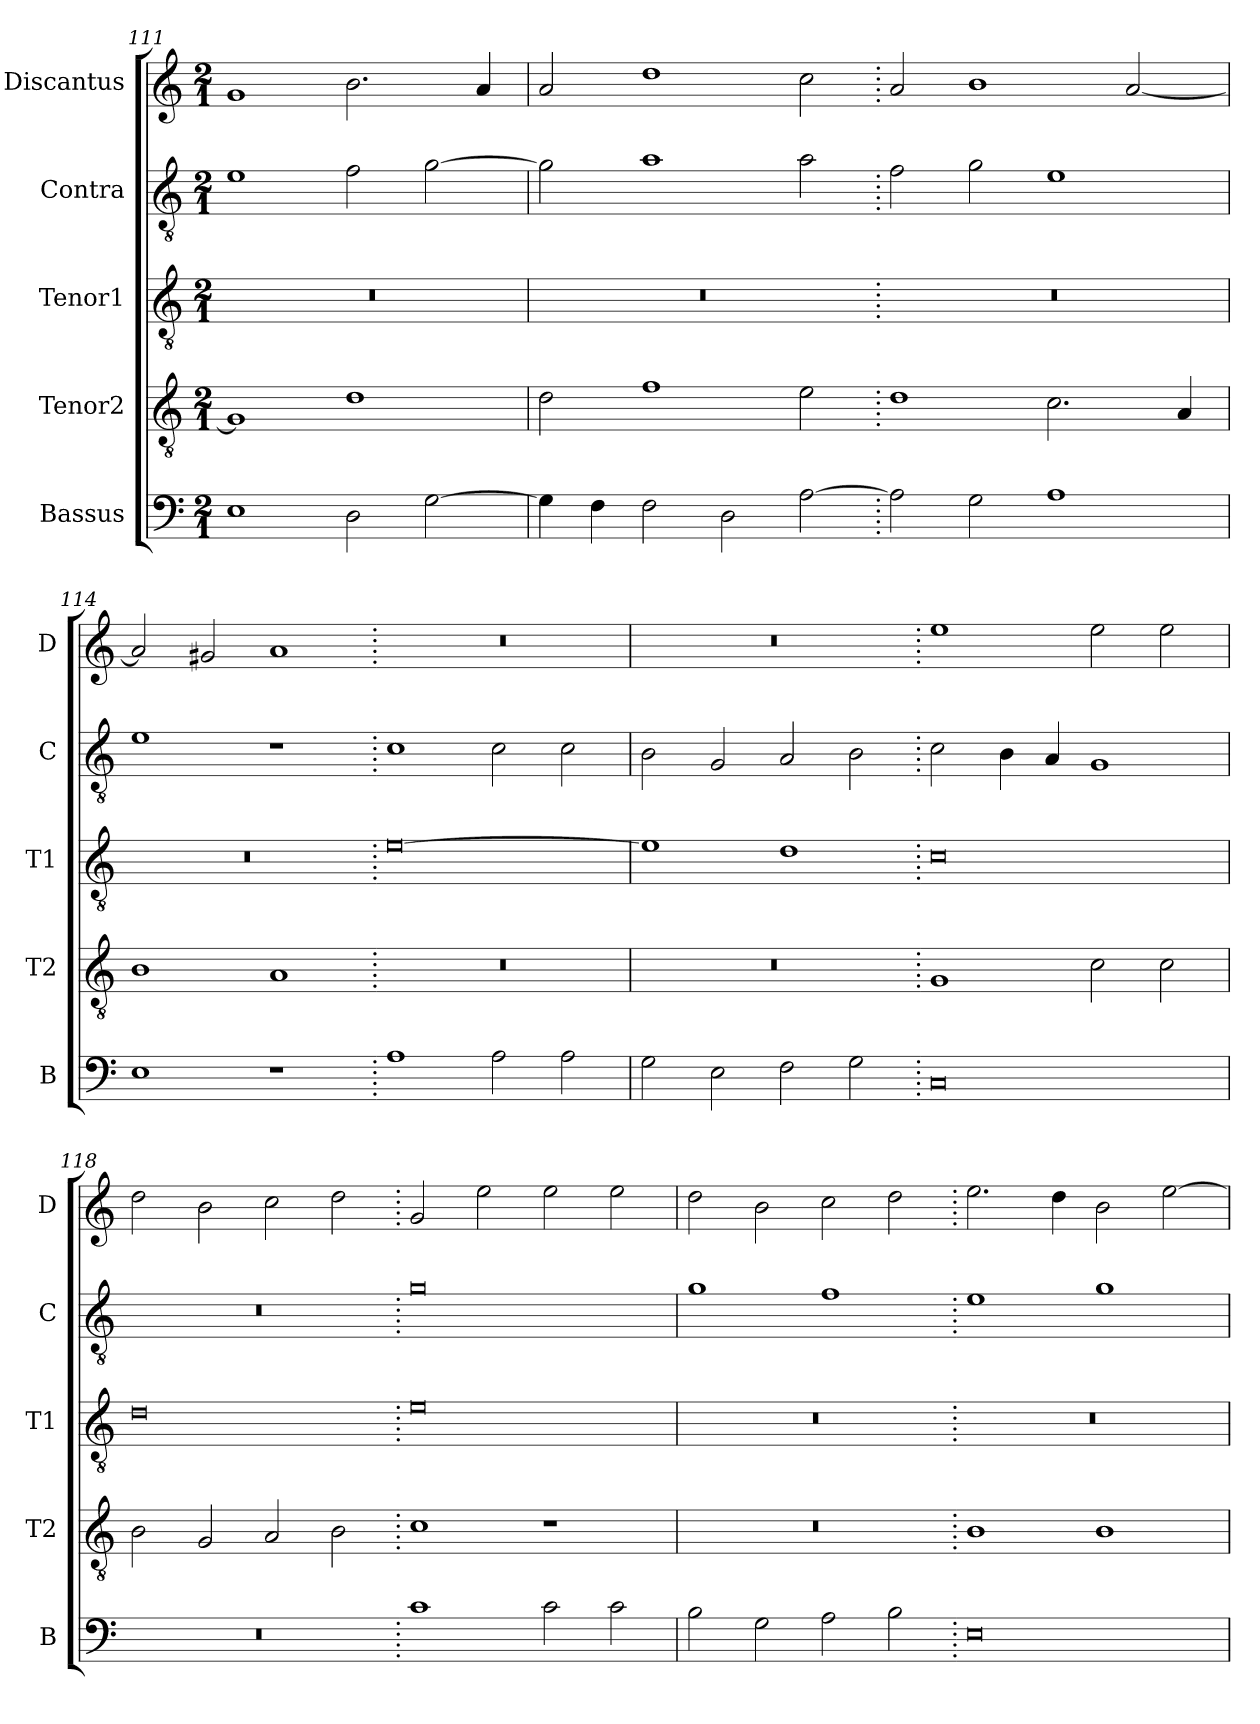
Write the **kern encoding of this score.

**kern	**kern	**kern	**kern	**kern
*part5	*part4	*part3	*part2	*part1
*staff5	*staff4	*staff3	*staff2	*staff1
*I"Bassus	*I"Tenor2	*I"Tenor1	*I"Contra	*I"Discantus
*I'B	*I'T2	*I'T1	*I'C	*I'D
*clefF4	*clefGv2	*clefGv2	*clefGv2	*clefG2
*k[]	*k[]	*k[]	*k[]	*k[]
*M2/1	*M2/1	*M2/1	*M2/1	*M2/1
=111	=111	=111	=111	=111
1E	1G]	0r	1e	1g
2D\	1d	.	2f\	2.b\
[2G\	.	.	[2g\	.
.	.	.	.	4a/
=112	=112	=112	=112	=112
4G\]	2d\	0r	2g\]	2a/
4F\	.	.	.	.
2F\	1f	.	1a	1dd
2D\	.	.	.	.
[2A\	2e\	.	2a\	2cc\
=113.	=113.	=113.	=113.	=113.
2A\]	1d	0r	2f\	2a/
2G\	.	.	2g\	1b
1A	2.c\	.	1e	.
.	.	.	.	[2a/
.	4A/	.	.	.
=114	=114	=114	=114	=114
1E	1B	0r	1e	2a/]
.	.	.	.	2g#X/
1r	1A	.	1r	1a
=115.	=115.	=115.	=115.	=115.
1A	0r	[0e	1c	0r
2A\	.	.	2c\	.
2A\	.	.	2c\	.
=116	=116	=116	=116	=116
2G\	0r	1e]	2B\	0r
2E\	.	.	2G/	.
2F\	.	1d	2A/	.
2G\	.	.	2B\	.
=117.	=117.	=117.	=117.	=117.
0C	1G	0c	2c\	1ee
.	.	.	4B\	.
.	.	.	4A/	.
.	2c\	.	1G	2ee\
.	2c\	.	.	2ee\
=118	=118	=118	=118	=118
0r	2B\	0d	0r	2dd\
.	2G/	.	.	2b\
.	2A/	.	.	2cc\
.	2B\	.	.	2dd\
=119.	=119.	=119.	=119.	=119.
1c	1c	0e	0g	2g/
.	.	.	.	2ee\
2c\	1r	.	.	2ee\
2c\	.	.	.	2ee\
=120	=120	=120	=120	=120
2B\	0r	0r	1g	2dd\
2G\	.	.	.	2b\
2A\	.	.	1f	2cc\
2B\	.	.	.	2dd\
=121.	=121.	=121.	=121.	=121.
0E	1B	0r	1e	2.ee\
.	.	.	.	4dd\
.	1B	.	1g	2b\
.	.	.	.	[2ee\
=	=	=	=	=
*-	*-	*-	*-	*-
